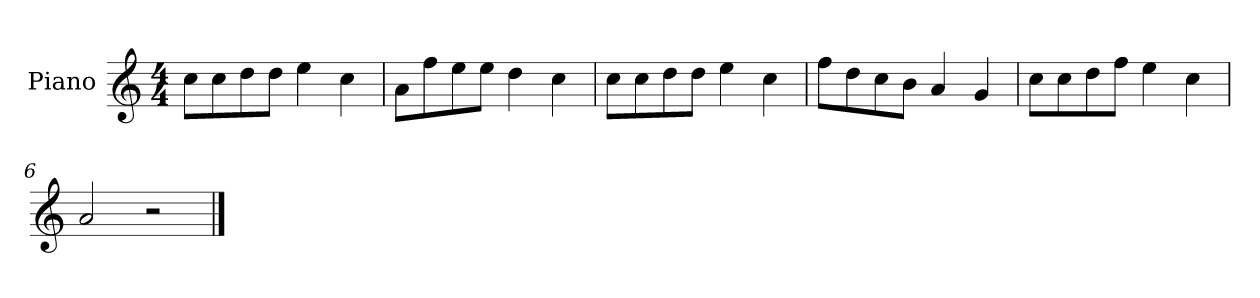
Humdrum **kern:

**kern
*part1
*staff1
*I"Piano
*I'P-no
*clefG2
*k[]
*M4/4
*MM90
=1
8cc\L
8cc\
8dd\
8dd\J
4ee\
4cc\
=2
8a\L
8ff\
8ee\
8ee\J
4dd\
4cc\
=3
8cc\L
8cc\
8dd\
8dd\J
4ee\
4cc\
=4
8ff\L
8dd\
8cc\
8b\J
4a/
4g/
=5
8cc\L
8cc\
8dd\
8ff\J
4ee\
4cc\
=6
2a/
2r
==
*-
